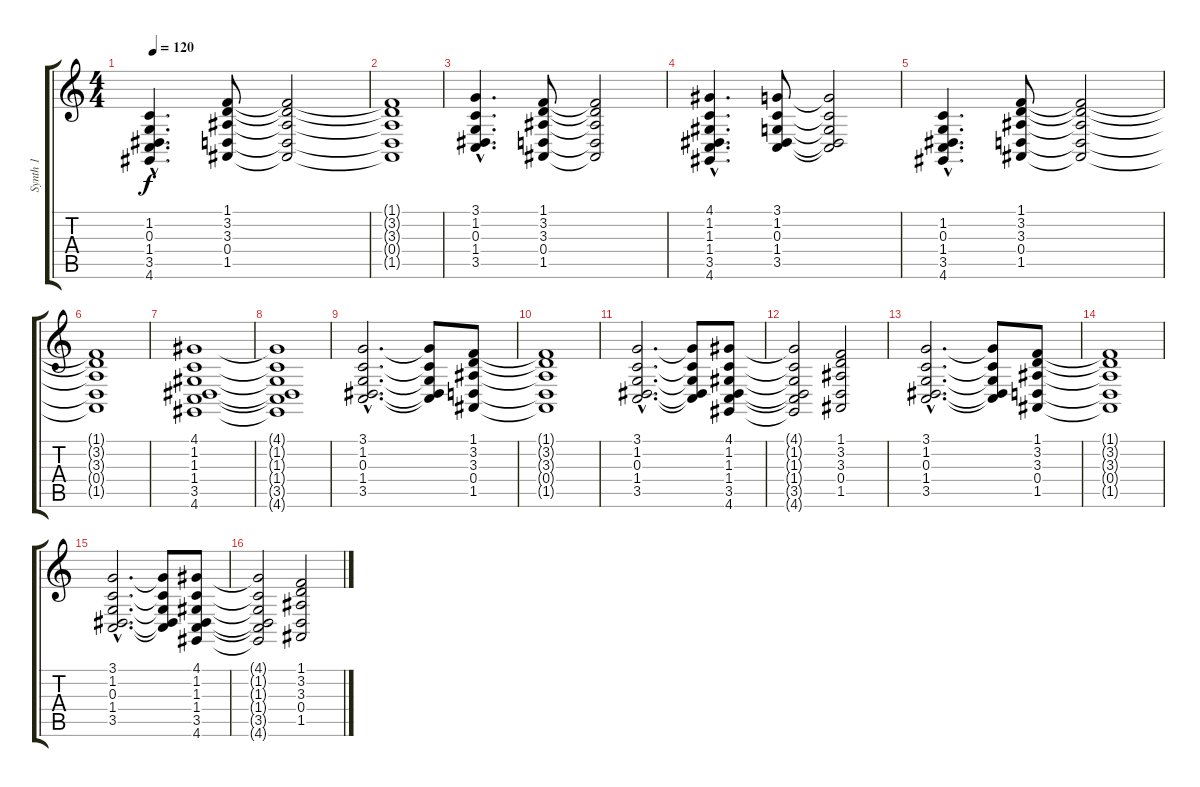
\track ("Synth 1" "Synth 1") {instrument stringensemble1}
\staff {score tabs}
\tuning (E4 B3 G3 D3 A2 E2) {hide}
\ts (4 4)
\tempo 120
\clef g2
\ks c
(1.2{hac} 0.3{hac} 1.4{hac} 3.5{hac} 4.6{hac}).4{d dy f} (1.1 3.2 3.3 0.4 1.5).8 (1.1{t} 3.2{t} 3.3{t} 0.4{t} 1.5{t}).2 |
(1.1{t} 3.2{t} 3.3{t} 0.4{t} 1.5{t}).1 |
(3.1{hac} 1.2{hac} 0.3{hac} 1.4{hac} 3.5{hac}).4{d} (1.1 3.2 3.3 0.4 1.5).8 (1.1{t} 3.2{t} 3.3{t} 0.4{t} 1.5{t}).2 |
(4.1{hac} 1.2{hac} 1.3{hac} 1.4{hac} 3.5{hac} 4.6{hac}).4{d} (3.1 1.2 0.3 1.4 3.5).8 (3.1{t} 1.2{t} 0.3{t} 1.4{t} 3.5{t}).2 |
(1.2{hac} 0.3{hac} 1.4{hac} 3.5{hac} 4.6{hac}).4{d} (1.1 3.2 3.3 0.4 1.5).8 (1.1{t} 3.2{t} 3.3{t} 0.4{t} 1.5{t}).2 |
(1.1{t} 3.2{t} 3.3{t} 0.4{t} 1.5{t}).1 |
(4.1 1.2 1.3 1.4 3.5 4.6).1 |
(4.1{t} 1.2{t} 1.3{t} 1.4{t} 3.5{t} 4.6{t}).1 |
(3.1{hac} 1.2{hac} 0.3{hac} 1.4{hac} 3.5{hac}).2{d} (3.1{t} 1.2{t} 0.3{t} 1.4{t} 3.5{t}).8 (1.1 3.2 3.3 0.4 1.5).8 |
(1.1{t} 3.2{t} 3.3{t} 0.4{t} 1.5{t}).1 |
(3.1{hac} 1.2{hac} 0.3{hac} 1.4{hac} 3.5{hac}).2{d} (3.1{t} 1.2{t} 0.3{t} 1.4{t} 3.5{t}).8 (4.1 1.2 1.3 1.4 3.5 4.6).8 |
(4.1{t} 1.2{t} 1.3{t} 1.4{t} 3.5{t} 4.6{t}).2 (1.1 3.2 3.3 0.4 1.5).2 |
(3.1{hac} 1.2{hac} 0.3{hac} 1.4{hac} 3.5{hac}).2{d} (3.1{t} 1.2{t} 0.3{t} 1.4{t} 3.5{t}).8 (1.1 3.2 3.3 0.4 1.5).8 |
(1.1{t} 3.2{t} 3.3{t} 0.4{t} 1.5{t}).1 |
(3.1{hac} 1.2{hac} 0.3{hac} 1.4{hac} 3.5{hac}).2{d} (3.1{t} 1.2{t} 0.3{t} 1.4{t} 3.5{t}).8 (4.1 1.2 1.3 1.4 3.5 4.6).8 |
(4.1{t} 1.2{t} 1.3{t} 1.4{t} 3.5{t} 4.6{t}).2 (1.1 3.2 3.3 0.4 1.5).2
